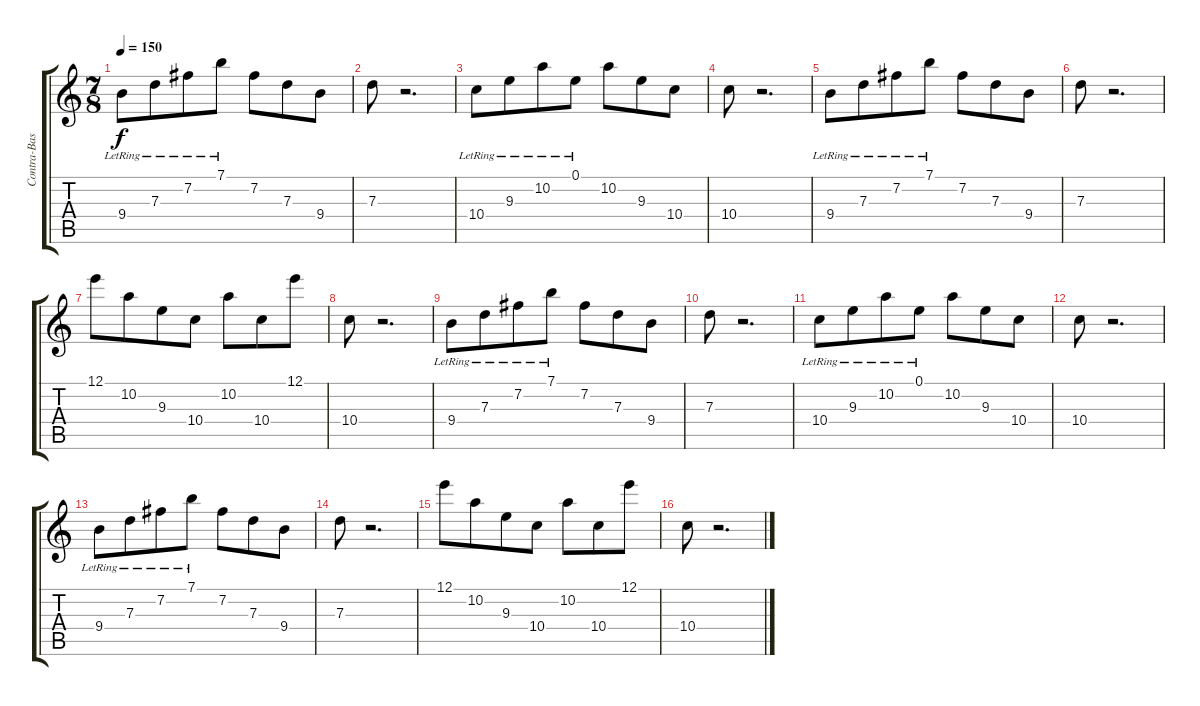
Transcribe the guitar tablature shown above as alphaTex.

\track ("Contra-Base" "Contra-Bas") {instrument electricguitarmuted}
\staff {score tabs}
\tuning (E4 B3 G3 D3 A2 E2) {hide}
\ts (7 8)
\tempo 150
\clef g2
\ks c
9.4{lr}.8{dy f instrument electricguitarmuted} 7.3{lr}.8 7.2{lr}.8 7.1{lr}.8 7.2.8 7.3.8 9.4.8 |
7.3.8 r.2{d} |
10.4{lr}.8 9.3{lr}.8 10.2{lr}.8 0.1{lr}.8 10.2.8 9.3.8 10.4.8 |
10.4.8 r.2{d} |
9.4{lr}.8 7.3{lr}.8 7.2{lr}.8 7.1{lr}.8 7.2.8 7.3.8 9.4.8 |
7.3.8 r.2{d} |
12.1.8 10.2.8 9.3.8 10.4.8 10.2.8 10.4.8 12.1.8 |
10.4.8 r.2{d} |
9.4{lr}.8 7.3{lr}.8 7.2{lr}.8 7.1{lr}.8 7.2.8 7.3.8 9.4.8 |
7.3.8 r.2{d} |
10.4{lr}.8 9.3{lr}.8 10.2{lr}.8 0.1{lr}.8 10.2.8 9.3.8 10.4.8 |
10.4.8 r.2{d} |
9.4{lr}.8 7.3{lr}.8 7.2{lr}.8 7.1{lr}.8 7.2.8 7.3.8 9.4.8 |
7.3.8 r.2{d} |
12.1.8 10.2.8 9.3.8 10.4.8 10.2.8 10.4.8 12.1.8 |
10.4.8 r.2{d}
